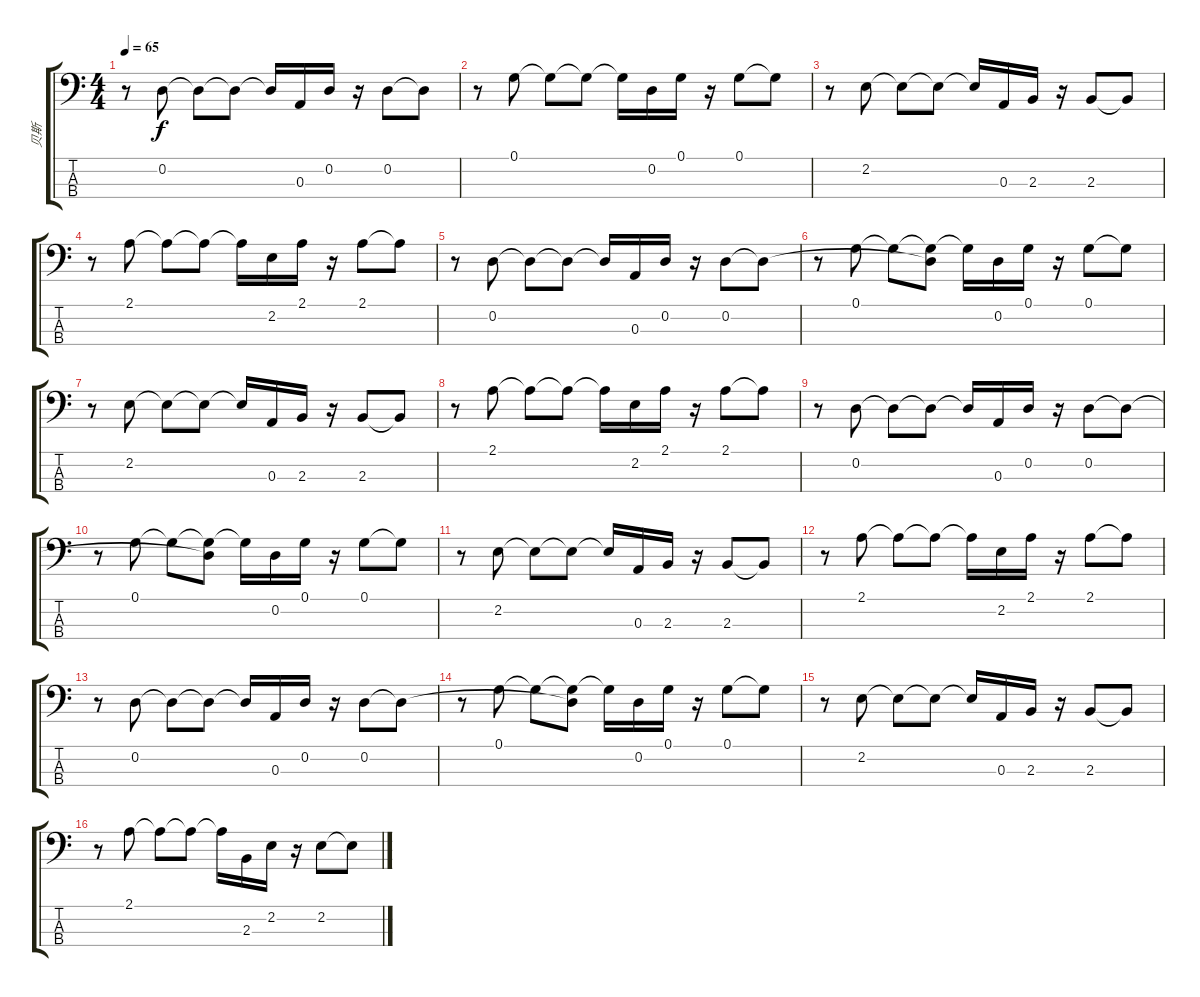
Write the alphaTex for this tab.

\track ("贝斯" "贝斯") {instrument acousticbass}
\staff {score tabs}
\tuning (G2 D2 A1 E1) {hide}
\ts (4 4)
\tempo 65
\clef f4
\ks c
r.8{dy f} 0.2.8 0.2{t}.8 0.2{t}.8 0.2{t}.16 0.3.16 0.2.16 r.16 0.2.8 0.2{t}.8 |
r.8 0.1.8 0.1{t}.8 0.1{t}.8 0.1{t}.16 0.2.16 0.1.16 r.16 0.1.8 0.1{t}.8 |
r.8 2.2.8 2.2{t}.8 2.2{t}.8 2.2{t}.16 0.3.16 2.3.16 r.16 2.3.8 2.3{t}.8 |
r.8 2.1.8 2.1{t}.8 2.1{t}.8 2.1{t}.16 2.2.16 2.1.16 r.16 2.1.8 2.1{t}.8 |
r.8 0.2.8 0.2{t}.8 0.2{t}.8 0.2{t}.16 0.3.16 0.2.16 r.16 0.2.8 0.2{t}.8 |
r.8 0.1.8 0.1{t}.8 (0.1{t} 0.2{t}).8 0.1{t}.16 0.2.16 0.1.16 r.16 0.1.8 0.1{t}.8 |
r.8 2.2.8 2.2{t}.8 2.2{t}.8 2.2{t}.16 0.3.16 2.3.16 r.16 2.3.8 2.3{t}.8 |
r.8 2.1.8 2.1{t}.8 2.1{t}.8 2.1{t}.16 2.2.16 2.1.16 r.16 2.1.8 2.1{t}.8 |
r.8 0.2.8 0.2{t}.8 0.2{t}.8 0.2{t}.16 0.3.16 0.2.16 r.16 0.2.8 0.2{t}.8 |
r.8 0.1.8 0.1{t}.8 (0.1{t} 0.2{t}).8 0.1{t}.16 0.2.16 0.1.16 r.16 0.1.8 0.1{t}.8 |
r.8 2.2.8 2.2{t}.8 2.2{t}.8 2.2{t}.16 0.3.16 2.3.16 r.16 2.3.8 2.3{t}.8 |
r.8 2.1.8 2.1{t}.8 2.1{t}.8 2.1{t}.16 2.2.16 2.1.16 r.16 2.1.8 2.1{t}.8 |
r.8 0.2.8 0.2{t}.8 0.2{t}.8 0.2{t}.16 0.3.16 0.2.16 r.16 0.2.8 0.2{t}.8 |
r.8 0.1.8 0.1{t}.8 (0.1{t} 0.2{t}).8 0.1{t}.16 0.2.16 0.1.16 r.16 0.1.8 0.1{t}.8 |
r.8 2.2.8 2.2{t}.8 2.2{t}.8 2.2{t}.16 0.3.16 2.3.16 r.16 2.3.8 2.3{t}.8 |
r.8 2.1.8 2.1{t}.8 2.1{t}.8 2.1{t}.16 2.3.16 2.2.16 r.16 2.2.8 2.2{t}.8
